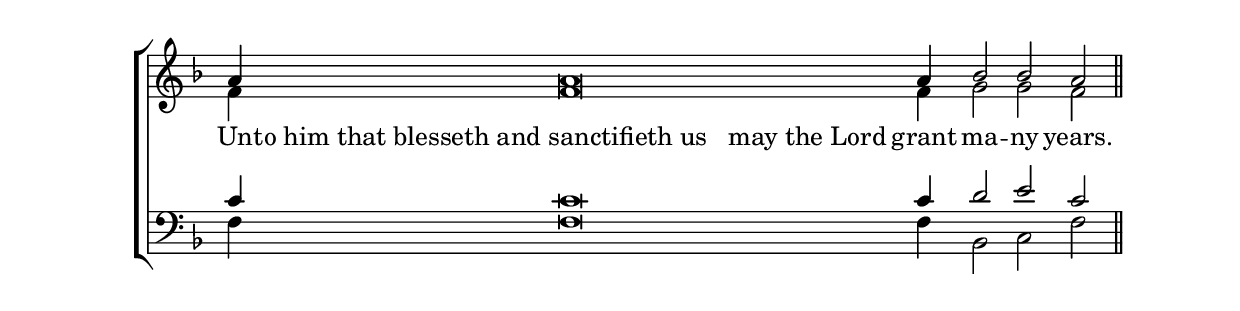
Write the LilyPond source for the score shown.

\include "global_include.ly"

sopranoVoice = \relative c'' {
  a4 a\breve a4 bf2 bf a \bar ""
}

altoVoice = \relative c' {
  f4 f\breve f4 g2 g f \bar "||"
}

tenorVoice = \relative c' {
  c4 c\breve c4 d2 e c \bar "||"
}

bassVoice = \relative c {
  f4 f\breve f4 bf,2 c f \bar "||"
}
  

words =  \lyricmode {
  % Lyrics follow here.
  Un -- "to him that blesseth and sanctifieth us
  may the Lord" grant ma -- ny years.
}

\include "global_score.ly"
